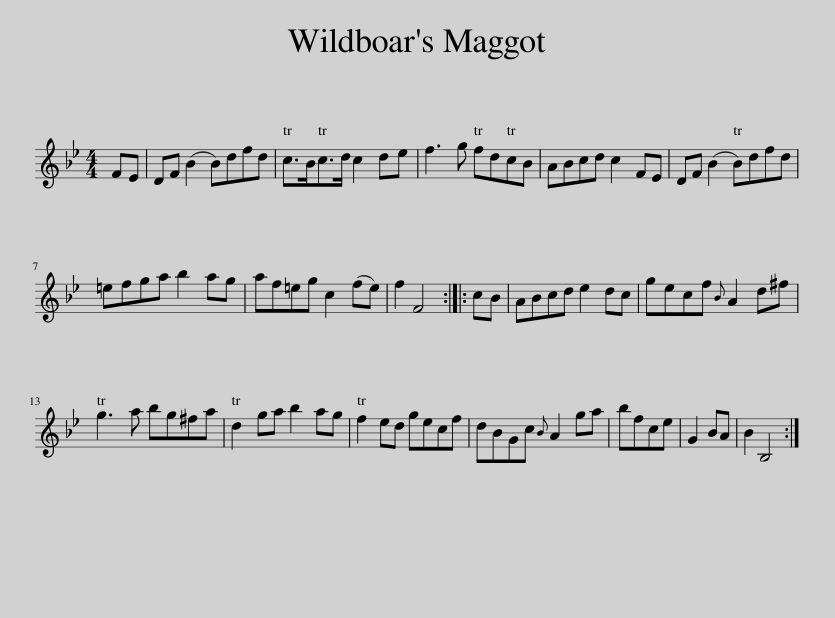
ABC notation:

X:1
L:1/8
M:4/4
I:linebreak $
K:Bb
V:1 treble
V:1
 FE | DF (B2 B)dfd | c>Bc>d c2 de | f3 g fdcB | ABcd c2 FE | %5
 DF (B2 B)dfd |$ =efga b2 ag | af=eg c2 (fe) | f2 F4 :: cB | %10
 ABcd e2 dc | gecf{B} A2 d^f |$ g3 a bg^fa | d2 ga b2 ag | f2 ed gecf | %15
 dBGc{B} A2 ga | bfce | G2 BA | B2 B,4 :| %19
